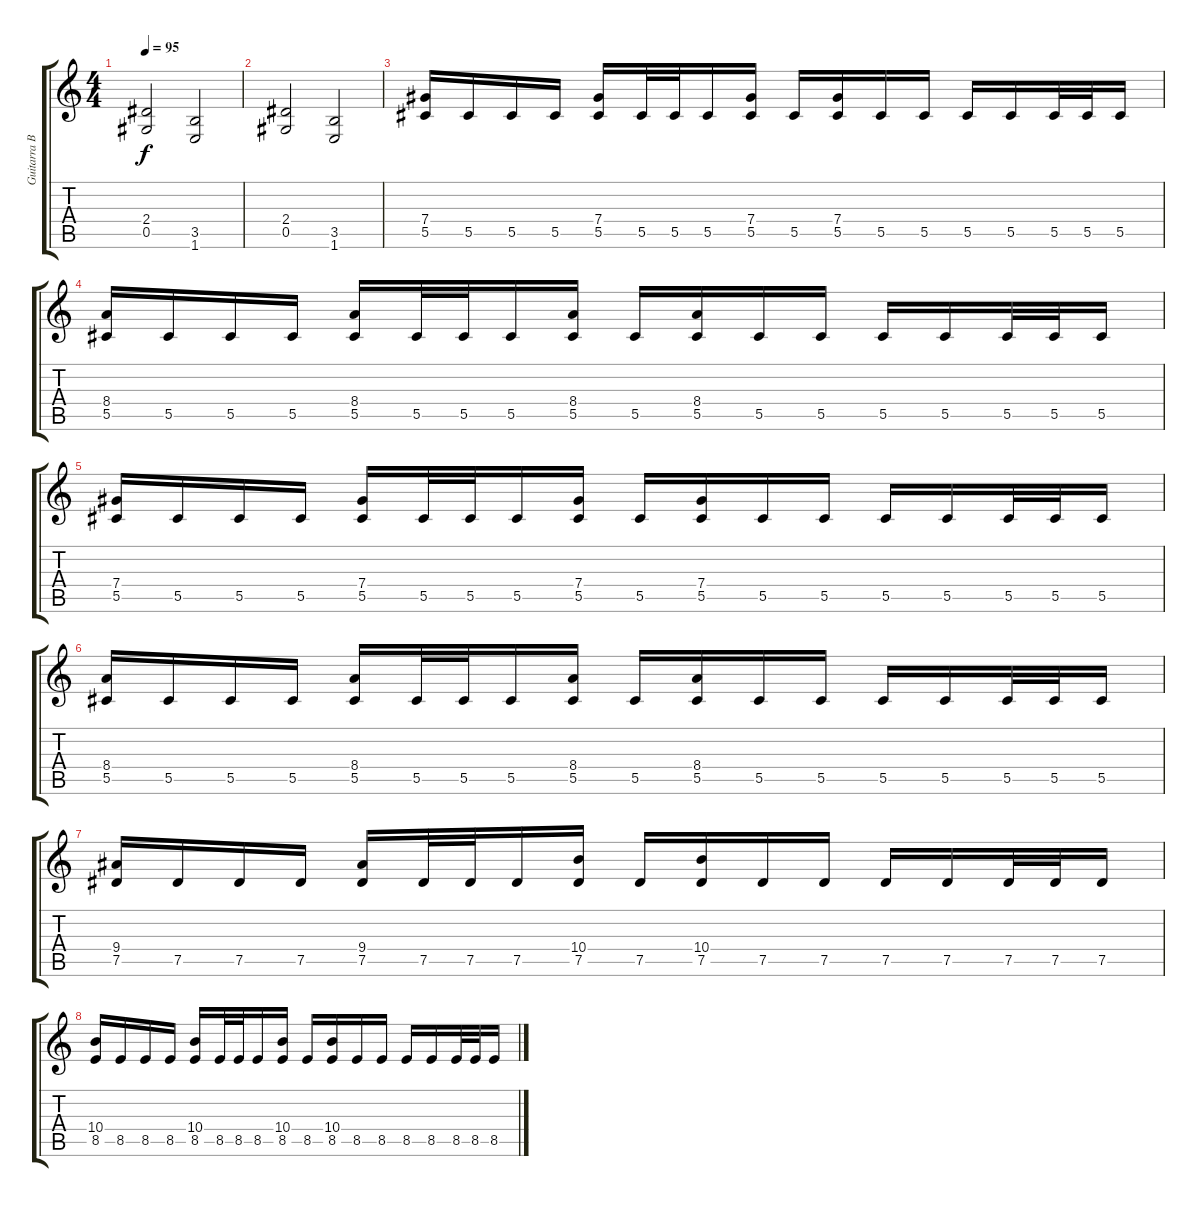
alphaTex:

\track ("Guitarra Base" "Guitarra B") {instrument overdrivenguitar}
\staff {score tabs}
\tuning (Eb4 Bb3 Gb3 Db3 Ab2 Eb2) {hide}
\ts (4 4)
\tempo 95
\clef g2
\ks c
(2.4 0.5).2{dy f} (3.5 1.6).2 |
(2.4 0.5).2 (3.5 1.6).2 |
(7.4 5.5).16 5.5.16 5.5.16 5.5.16 (7.4 5.5).16 5.5.32 5.5.32 5.5.16 (7.4 5.5).16 5.5.16 (7.4 5.5).16 5.5.16 5.5.16 5.5.16 5.5.16 5.5.32 5.5.32 5.5.16 |
(8.4 5.5).16 5.5.16 5.5.16 5.5.16 (8.4 5.5).16 5.5.32 5.5.32 5.5.16 (8.4 5.5).16 5.5.16 (8.4 5.5).16 5.5.16 5.5.16 5.5.16 5.5.16 5.5.32 5.5.32 5.5.16 |
(7.4 5.5).16 5.5.16 5.5.16 5.5.16 (7.4 5.5).16 5.5.32 5.5.32 5.5.16 (7.4 5.5).16 5.5.16 (7.4 5.5).16 5.5.16 5.5.16 5.5.16 5.5.16 5.5.32 5.5.32 5.5.16 |
(8.4 5.5).16 5.5.16 5.5.16 5.5.16 (8.4 5.5).16 5.5.32 5.5.32 5.5.16 (8.4 5.5).16 5.5.16 (8.4 5.5).16 5.5.16 5.5.16 5.5.16 5.5.16 5.5.32 5.5.32 5.5.16 |
(9.4 7.5).16 7.5.16 7.5.16 7.5.16 (9.4 7.5).16 7.5.32 7.5.32 7.5.16 (10.4 7.5).16 7.5.16 (10.4 7.5).16 7.5.16 7.5.16 7.5.16 7.5.16 7.5.32 7.5.32 7.5.16 |
(10.4 8.5).16 8.5.16 8.5.16 8.5.16 (10.4 8.5).16 8.5.32 8.5.32 8.5.16 (10.4 8.5).16 8.5.16 (10.4 8.5).16 8.5.16 8.5.16 8.5.16 8.5.16 8.5.32 8.5.32 8.5.16
